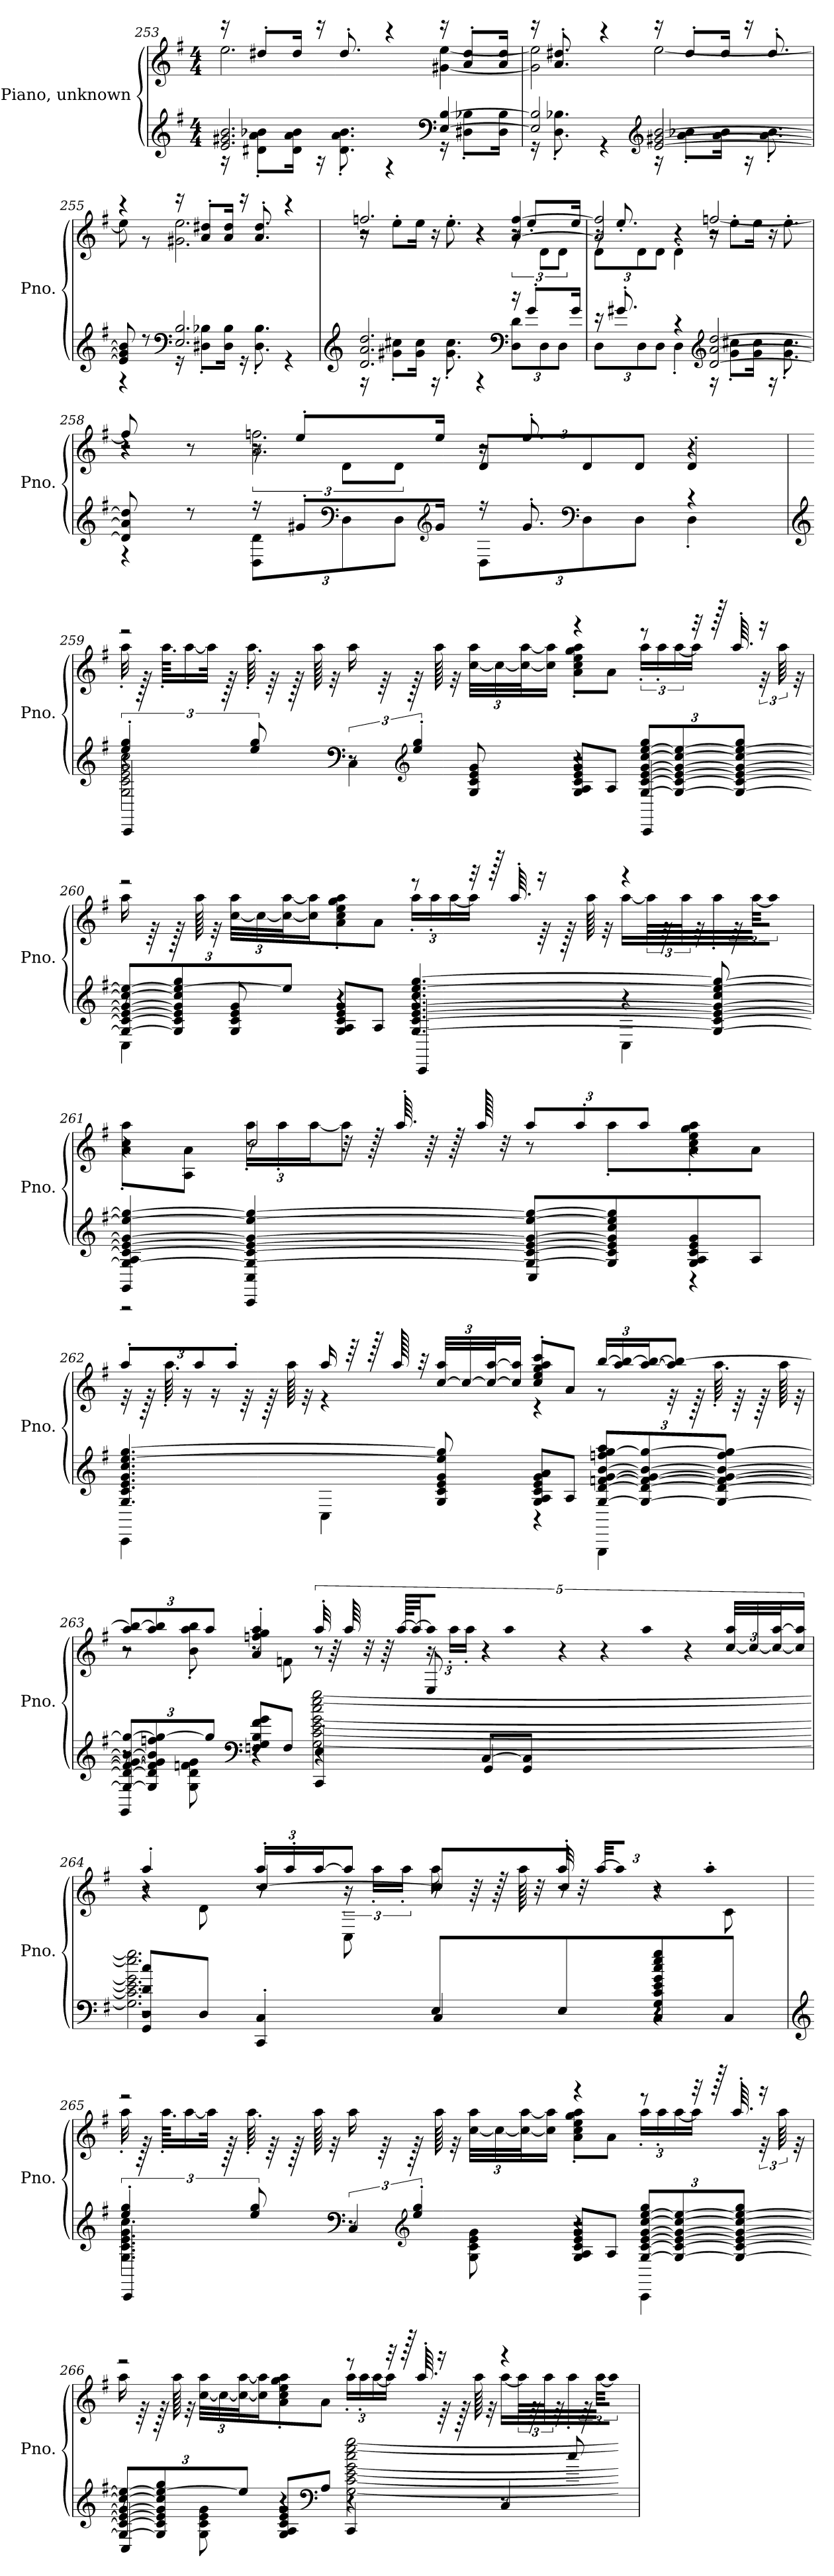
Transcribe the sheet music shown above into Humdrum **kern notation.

**kern	**kern
*part1	*part1
*staff2	*staff1
*I"Piano, unknown	*
*I'Pno.	*
!!LO:PB:g=z
*clefG2	*clefG2
*k[f#]	*k[f#]
*M4/4	*M4/4
=253	=253
*^	*^
2.e/ 2.g#X/ 2.b/	16r	16r	2.ee\
.	8d#X\' 8a\' 8b-X\'L	8dd#X'/L	.
.	16d#\ 16a\ 16b-\Jk	16dd#/Jk	.
.	16r	16r	.
.	8.d#\' 8.a\' 8.b-\'	8.dd#'/	.
.	4r	4r	.
*clefF4	*	*	*
[4E/ [4B/	16r	16r	[4g#X\ [4ee\
.	8D#X\' 8B-X\'L	8a/' 8dd#/'L	.
.	16D#\ 16B-\Jk	16a/ 16dd#/Jk	.
=254	=254	=254	=254
2E/] 2B/]	16r	16r	2g#\] 2ee\]
.	8.D\' 8.B-X\'	8.a/' 8.dd#X/'	.
.	4r	4r	.
*clefG2	*	*	*
[2e/ [2g#X/ [2b/	16r	16r	[2ee\
.	8a\' 8b-X\'L	8dd#'/L	.
.	16a\ 16b-\Jk	16dd#/Jk	.
.	16r	16r	.
.	8.a\' 8.b-\'	8.dd#'/	.
=255	=255	=255	=255
8e/] 8g#/] 8b/]	4r	4r	8ee\]
8r	.	.	8r
*clefF4	*	*	*
2.E/ 2.B/	16r	16r	2.g#X\ 2.ee\
.	8D#X\' 8B-X\'L	8a/' 8dd#X/'L	.
.	16D#\ 16B-\Jk	16a/ 16dd#/Jk	.
.	16r	16r	.
.	8.D#\' 8.B-\'	8.a/' 8.dd#/'	.
.	4r	4r	.
*	*	*v	*v
!!LO:LB:g=z
=256	=256	=256
*clefG2	*	*
*	*	*^
*	*	*	*^
2.d/ 2.a/ 2.dd/	16r	2r	2.ffn/	16r
.	8g#X\' 8cc#X\'L	.	.	8ee'\L
.	16g#\ 16cc#\Jk	.	.	16ee\Jk
.	16r	.	.	16r
.	8.g#\' 8.cc#\'	.	.	8.ee'\
.	4r	4r	.	4r
*clefF4	*	*	*	*
*	*Xbrackettup	*	*	*
16r	12D\ 12d\L	[4a/ [4ff/	16r	12r
8g#'/L	.	.	8ee'/L	.
.	12D\	.	.	12d\L
.	12D\J	.	.	12d\J
16g#/Jk	.	.	16ee/Jk	.
=257	=257	=257	=257	=257
*	*	*	*	*Xbrackettup
16r	12D\L	2a/] 2ff/]	16r	12d\L
8.g#X'/	.	.	8.ee'/	.
.	12D\	.	.	12d\
.	12D\J	.	.	12d\J
4r	4D'\	.	4r	4d'\
*clefG2	*	*	*	*
[2d/ [2a/ [2dd/	16r	2r	[2ffn/	16r
.	8g#\' 8cc#X\'L	.	.	8ee'\L
.	16g#\ 16cc#\Jk	.	.	16ee\Jk
.	16r	.	.	16r
.	8.g#\' 8.cc#\'	.	.	8.ee'\
!!LO:LB:g=z
=258	=258	=258	=258	=258
*	*	*	*	*^
8d/] 8a/] 8dd/]	4r	2r	4r	8ff/]	4r
8r	.	.	.	8r	.
*	*	*	*	*	*brackettup
16r	12D\ 12d\L	.	2.a\ 2.ffn\	16r	12r
8g#X'/L	.	.	.	8ee'/L	.
*clefF4	*	*	*	*	*
.	12D\	.	.	.	12d\L
.	12D\J	.	.	.	12d\J
*clefG2	*	*	*	*	*
16g#/Jk	.	.	.	16ee/Jk	.
*	*	*	*	*Xbrackettup	*
16r	12D\L	16r	.	12d/L	2r
8.g#'/	.	8.ee'/	.	.	.
*clefF4	*	*	*	*	*
.	12D\	.	.	12d/	.
.	12D\J	.	.	12d/J	.
4r	4D'\	4r	.	4d'/	.
*v	*v	*	*	*	*
*	*v	*v	*v	*v
!!LO:LB:g=z
=259	=259
*clefG2	*
*brackettup	*
*^	*^
*	*^	*	*
*	*	*^	*	*
6ee/' 6gg/'	2G\ 2c\ 2e\ 2g\ 2cc\	4CC/	4r	2r	32aa'\
.	.	.	.	.	128r
.	.	.	.	.	64.aa'\KKLL
.	.	.	.	.	[16aa\
.	.	.	.	.	32aa\JJk]
.	.	.	.	.	128r
.	.	.	.	.	64.aa'\
12ee/ 12gg/	.	.	.	.	.
.	.	.	.	.	64r
.	.	.	.	.	128r
.	.	.	.	.	128aa\
.	.	.	.	.	32r
*clefF4	*	*	*	*	*
12r	.	8r	4C\	.	16aa\
.	.	.	.	.	64r
.	.	.	.	.	128r
*clefG2	*	*	*	*	*
6ee/' 6gg/'	.	.	.	.	.
.	.	.	.	.	128aa\
.	.	.	.	.	32r
.	.	8G/ 8c/ 8e/ 8g/	.	.	[48cc\ 48aa\LLL
.	.	.	.	.	48cc\_
.	.	.	.	.	48cc\_ [48aa\J
.	.	.	.	.	16cc\] 16aa\]JJ
8G/ 8A/ 8c/ 8e/ 8g/L	2r	4r	2r	4r	8a\' 8cc\' 8ee\' 8gg\' 8aa\'L
8A/J	.	.	.	.	8a\J
*Xbrackettup	*	*	*	*	*
[12G/ [12c/ [12e/ [12g/ [12cc/ [12ee/ 12gg/L	.	4CC/	.	8r	24aa'\LL
.	.	.	.	.	24aa'\
12G/_ 12c/_ 12e/_ 12g/_ 12cc/_ 12ee/_	.	.	.	.	[24aa\
.	.	.	.	32r	16aa\JJ]
.	.	.	.	128r	.
.	.	.	.	64.aa'/	.
12G/_ 12c/_ 12e/_ 12g/_ 12cc/_ 12ee/_ 12gg/J	.	.	.	.	.
*	*	*	*	*	*brackettup
.	.	.	.	16r	48r
.	.	.	.	.	96aa\
.	.	.	.	.	32r
*	*	*v	*v	*	*
!!LO:LB:g=z	!!
=260	=260	=260	=260	=260
12G/_ 12c/_ 12e/_ 12g/_ 12cc/_ 12ee/_L	4C\	8r	2r	16aa\
.	.	.	.	64r
.	.	.	.	128r
12G/] 12c/] 12e/] 12g/] 12cc/] 12ee/_ 12gg/	.	.	.	.
.	.	.	.	128aa\
.	.	.	.	32r
*	*	*	*	*Xbrackettup
.	.	8G/ 8c/ 8e/ 8g/	.	[48cc\ 48aa\LLL
.	.	.	.	48cc\_
12ee/J]	.	.	.	48cc\_ [48aa\J
.	.	.	.	16cc\] 16aa\]J
8G/ 8A/ 8c/ 8e/ 8g/L	4r	4r	.	8a\' 8cc\' 8ee\' 8gg\' 8aa\'
8A/J	.	.	.	8a\J
[4.G/ [4.c/ [4.e/ [4.g/ 4.cc/ [4.ee/ [4.gg/	4r	4CC/	8r	24aa'\LL
.	.	.	.	24aa'\
.	.	.	.	[24aa\
.	.	.	32r	16aa\JJ]
.	.	.	128r	.
.	.	.	64.aa'/	.
.	.	.	16r	64r
.	.	.	.	128r
.	.	.	.	128aa\
.	.	.	.	32r
.	4C\	4r	4r	[16aa\LL
*	*	*	*	*brackettup
.	.	.	.	96aa\JJkk]
.	.	.	.	96r
.	.	.	.	96aa\
.	.	.	.	32r
8G/_ 8c/_ 8e/_ 8g/_ 8cc/ 8ee/_ 8gg/_	.	.	.	32aa'\
.	.	.	.	96r
.	.	.	.	[48aa\KLL
.	.	.	.	16aa\JJ]
*	*v	*v	*	*
!!LO:LB:g=z
=261	=261	=261	=261
*	*	*	*^
4GG/ 4G/_ 4A/ 4c/_ 4e/_ 4g/_ 4ee/_ 4gg/_	2r	4r	8a\' 8cc\' 8aa\'L	4r
.	.	.	8A\ 8a\J	.
*	*	*	*Xbrackettup	*
4CC/ 4C/ 4G/_ 4c/_ 4e/_ 4g/_ 4ee/_ 4gg/_	.	8r	24aa'\LL	2cc/
.	.	.	24aa'\	.
.	.	.	[24aa\J	.
.	.	32r	8aa\J]	.
.	.	128r	.	.
.	.	64.aa'/	.	.
.	.	64r	.	.
.	.	128r	.	.
.	.	128aa/	.	.
.	.	32r	.	.
8G/_ 8c/_ 8e/_ 8g/_ 8ee/_ 8gg/_L	4C/	12aa/L	8r	.
.	.	12aa'/	.	.
8G/] 8c/] 8e/] 8g/] 8cc/ 8ee/] 8gg/]	.	.	8aa'\L	.
.	.	12aa/J	.	.
8G/ 8A/ 8c/ 8e/ 8g/	4r	4r	8a\' 8cc\' 8ee\' 8gg\' 8aa\'	4r
8A/J	.	.	8a\J	.
*	*	*	*v	*v
!!LO:PB:g=z
=262	=262	=262	=262
4.G/ 4.c/ 4.e/ 4.g/ 4.cc/ [4.ee/ [4.gg/	4CC\	12aa'/L	32r
.	.	.	128r
.	.	.	64.aa'\
.	.	.	16r
.	.	12aa/	.
.	.	.	16r
.	.	12aa'/J	.
.	.	.	64r
.	.	.	128r
.	.	.	128aa\
.	.	.	32r
.	4C\	16aa/	4r
.	.	64r	.
.	.	128r	.
.	.	128aa/	.
.	.	32r	.
8G/ 8c/ 8e/ 8g/ 8ee/] 8gg/]	.	[48cc/ 48aa/LLL	.
.	.	48cc/_	.
.	.	48cc/_ [48aa/J	.
.	.	16cc/] 16aa/]JJ	.
8G/ 8A/ 8c/ 8e/ 8g/ 8a/L	4r	8cc/' 8ee/' 8gg/' 8aa/' 8ccc/'L	4r
8A/J	.	8a/J	.
[12G/ [12d/ [12fn/ [12g/ [12b/ 12ffn/ [12gg/ 12aa/L	4GGG\	[24bb/LL	8r
.	.	24aa/ 24bb/_	.
12G/_ 12d/_ 12f/_ 12g/_ 12b/_ 12gg/_	.	[24aa/ 24bb/_J	.
.	.	8aa/] 8bb/_J	32r
.	.	.	128r
.	.	.	64.aa'\
12G/_ 12d/_ 12f/_ 12g/_ 12b/_ 12ff/ 12gg/_J	.	.	.
.	.	.	64r
.	.	.	128r
.	.	.	128aa\
.	.	.	32r
!!LO:LB:g=z
=263	=263	=263	=263
*	*^	*	*^
12G/_ 12d/_ 12f/_ 12g/_ 12b/_ 12gg/_L	8r	4GG/	12aa/ 12bb/_L	8r	2r
12G/] 12d/] 12f/] 12g/] 12b/] 12ffn/ 12gg/_	.	.	12aa/ 12bb/]	.	.
.	8G\ 8d\ 8fn\ 8g\	.	.	8b\' 8aa\' 8bb\'	.
12gg/J]	.	.	12aa/J	.	.
*clefF4	*	*	*	*	*
8Fn/ 8G/ 8B/ 8f/ 8g/L	4r	4r	4a/' 4ffn/' 4gg/' 4aa/'	8r	.
8F/J	.	.	.	8fn\	.
*	*	*	*brackettup	*	*
4CC/' 4E/'	[2G\ [2c\ [2e\ [2g\ 2cc\ [2ee\ [2gg\	4r	40aa'/	8r	8r
.	.	.	80r	.	.
.	.	.	80aa/	.	.
.	.	.	40r	.	.
.	.	.	80r	.	.
.	.	.	[80aa/KLLL	.	.
.	.	.	40aa/JJ_	.	.
.	.	.	8aa/J]	24r	8E/
.	.	.	.	24aa'\LL	.
.	.	.	.	24aa'\JJ	.
[8C/L	.	4GG'/	16aa/	4r	4r
.	.	.	64r	.	.
.	.	.	128r	.	.
.	.	.	128aa/	.	.
.	.	.	32r	.	.
*	*	*	*Xbrackettup	*	*
8GG/ 8C/]J	.	.	[48cc/ 48aa/LLL	.	.
.	.	.	48cc/_	.	.
.	.	.	48cc/_ [48aa/J	.	.
.	.	.	16cc/] 16aa/]JJ	.	.
!!LO:LB:g=z
=264	=264	=264	=264	=264	=264
*	*	*	*	*	*^
8GG/ 8D/ 8d/ 8cc/L	2.G\] 2.c\] 2.e\] 2.g\] 2.ee\] 2.gg\]	2r	4aa'/	8r	4r	4r
8D/J	.	.	.	8d\	.	.
4CC/' 4C/'	.	.	24aa'/LL	8r	[4cc/	8r
.	.	.	24aa'/	.	.	.
.	.	.	[24aa/J	.	.	.
*	*	*	*	*brackettup	*	*
.	.	.	8aa/J]	24r	.	8C\
.	.	.	.	24aa'\LL	.	.
.	.	.	.	24aa'\JJ	.	.
8E/L	.	4C/	8r	16aa\	8cc/L]	2r
.	.	.	.	64r	.	.
.	.	.	.	128r	.	.
.	.	.	.	128aa\	.	.
.	.	.	.	32r	.	.
8E/	.	.	48aa'/	8r	8cc/J	.
.	.	.	48r	.	.	.
.	.	.	[48aa/KLL	.	.	.
.	.	.	16aa/JJ]	.	.	.
8C/ 8G/ 8c/ 8e/ 8g/ 8cc/ 8ee/ 8gg/	4r	4r	4aa'/	8r	4r	.
8C/J	.	.	.	8c\	.	.
*	*	*	*v	*v	*v	*v
!!LO:LB:g=z
=265	=265	=265	=265
*clefG2	*	*	*
*brackettup	*	*	*
*	*	*	*^
6ee/' 6gg/'	4.G\ 4.c\ 4.e\ 4.g\ 4.cc\	4CC/	2r	32aa'\
.	.	.	.	128r
.	.	.	.	64.aa'\KKLL
.	.	.	.	[16aa\
.	.	.	.	32aa\JJk]
.	.	.	.	128r
.	.	.	.	64.aa'\
12ee/ 12gg/	.	.	.	.
.	.	.	.	64r
.	.	.	.	128r
.	.	.	.	128aa\
.	.	.	.	32r
*clefF4	*	*	*	*
12r	.	4C/	.	16aa\
.	.	.	.	64r
.	.	.	.	128r
*clefG2	*	*	*	*
6ee/' 6gg/'	.	.	.	.
.	.	.	.	128aa\
.	.	.	.	32r
*	*	*	*	*Xbrackettup
.	8G\ 8c\ 8e\ 8g\	.	.	[48cc\ 48aa\LLL
.	.	.	.	48cc\_
.	.	.	.	48cc\_ [48aa\J
.	.	.	.	16cc\] 16aa\]JJ
8G/ 8A/ 8c/ 8e/ 8g/L	4r	2r	4r	8a\' 8cc\' 8ee\' 8gg\' 8aa\'L
8A/J	.	.	.	8a\J
*Xbrackettup	*	*	*	*
[12G/ [12c/ [12e/ [12g/ [12cc/ [12ee/ 12gg/L	4CC\	.	8r	24aa'\LL
.	.	.	.	24aa'\
12G/_ 12c/_ 12e/_ 12g/_ 12cc/_ 12ee/_	.	.	.	[24aa\
.	.	.	32r	16aa\JJ]
.	.	.	128r	.
.	.	.	64.aa'/	.
12G/_ 12c/_ 12e/_ 12g/_ 12cc/_ 12ee/_ 12gg/J	.	.	.	.
*	*	*	*	*brackettup
.	.	.	16r	48r
.	.	.	.	96aa\
.	.	.	.	32r
!!LO:LB:g=z	!!
=266	=266	=266	=266	=266
12G/_ 12c/_ 12e/_ 12g/_ 12cc/_ 12ee/_L	8r	4C/	2r	16aa\
.	.	.	.	64r
.	.	.	.	128r
12G/] 12c/] 12e/] 12g/] 12cc/] 12ee/_ 12gg/	.	.	.	.
.	.	.	.	128aa\
.	.	.	.	32r
*	*	*	*	*Xbrackettup
.	8G\ 8c\ 8e\ 8g\	.	.	[48cc\ 48aa\LLL
.	.	.	.	48cc\_
12ee/J]	.	.	.	48cc\_ [48aa\J
.	.	.	.	16cc\] 16aa\]J
8G/ 8A/ 8c/ 8e/ 8g/L	4r	4r	.	8a\' 8cc\' 8ee\' 8gg\' 8aa\'
*clefF4	*	*	*	*
8A/J	.	.	.	8a\J
4CC/	[2G\ [2c\ [2e\ [2g\ 2cc\ [2ee\ [2gg\	4r	8r	24aa'\LL
.	.	.	.	24aa'\
.	.	.	.	[24aa\
.	.	.	32r	16aa\JJ]
.	.	.	128r	.
.	.	.	64.aa'/	.
.	.	.	16r	64r
.	.	.	.	128r
.	.	.	.	128aa\
.	.	.	.	32r
8r	.	4C/	4r	[16aa\LL
*	*	*	*	*brackettup
.	.	.	.	96aa\JJkk]
.	.	.	.	96r
.	.	.	.	96aa\
.	.	.	.	32r
8cc/	.	.	.	32aa'\
.	.	.	.	96r
.	.	.	.	[48aa\KLL
.	.	.	.	16aa\JJ]
*v	*v	*v	*	*
*	*v	*v
=	=
*-	*-
